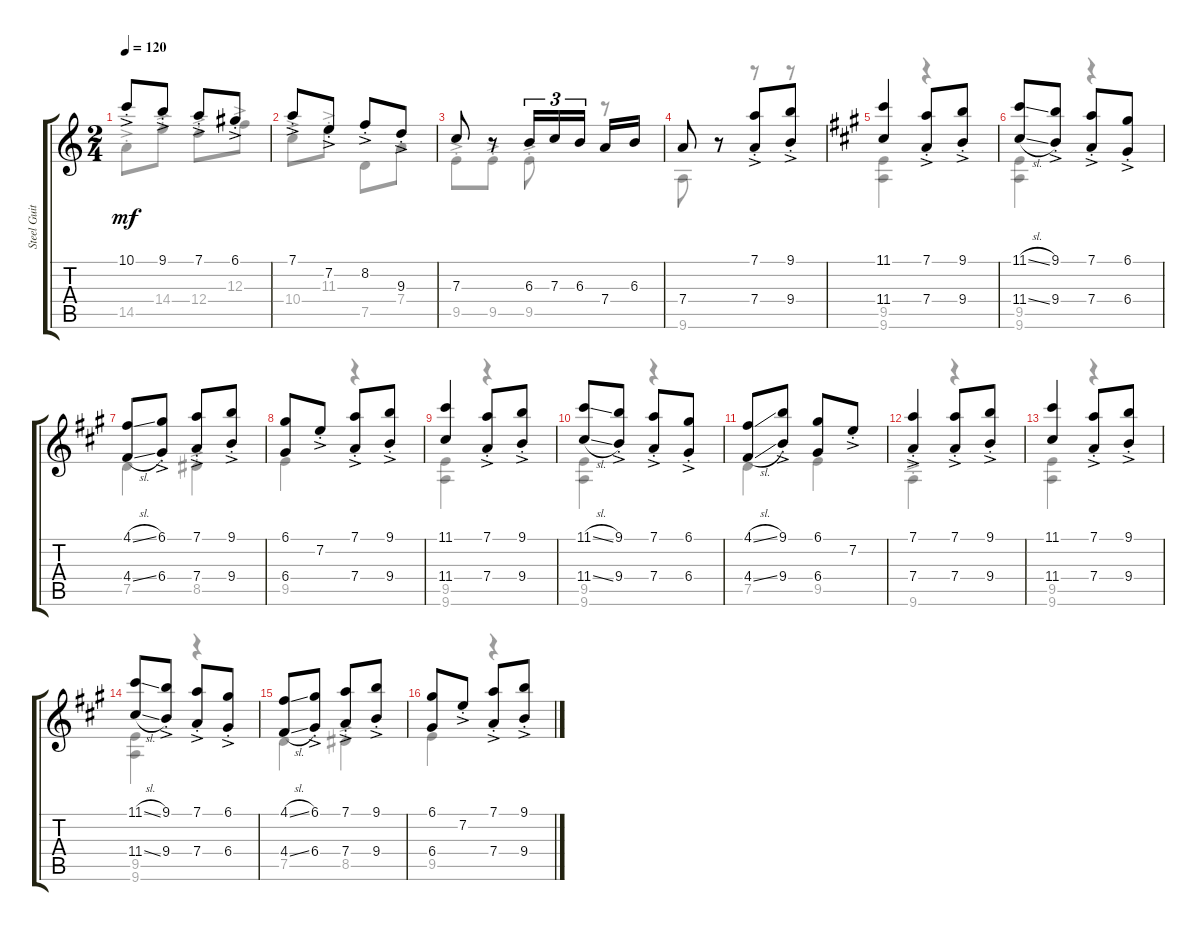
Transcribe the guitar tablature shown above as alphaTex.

\track ("Steel Guitar" "Steel Guit") {instrument acousticguitarsteel}
\staff {score tabs}
\tuning (D4 A3 F3 D3 G2 C2) {hide}
\voice
\ts (2 4)
\tempo 120
\clef g2
\ks aminor
10.1{ac st}.8{dy mf} 9.1{ac st}.8 7.1{ac st}.8 6.1{ac st}.8 |
7.1{ac st}.8 7.2{ac st}.8 8.2{ac st}.8 9.3{ac st}.8 |
7.3.8 r.8 6.3.16{tu (3 2)} 7.3.16{tu (3 2)} 6.3.16{tu (3 2)} 7.4.16 6.3.16 |
7.4.8 r.8 (7.1{ac st} 7.4{ac st}).8 (9.1{ac st} 9.4{ac st}).8 |
\section ("" "")
\ks a
(11.1 11.4).4 (7.1{ac st} 7.4{ac st}).8 (9.1{ac st} 9.4{ac st}).8 |
(11.1{sl} 11.4{sl}).8 (9.1{ac st} 9.4{ac st}).8 (7.1{ac st} 7.4{ac st}).8 (6.1{ac st} 6.4{ac st}).8 |
(4.1{sl} 4.4{sl}).8 (6.1{ac st} 6.4{ac st}).8 (7.1{ac st} 7.4{ac st}).8 (9.1{ac st} 9.4{ac st}).8 |
(6.1 6.4).8 7.2{ac st}.8 (7.1{ac st} 7.4{ac st}).8 (9.1{ac st} 9.4{ac st}).8 |
(11.1 11.4).4 (7.1{ac st} 7.4{ac st}).8 (9.1{ac st} 9.4{ac st}).8 |
(11.1{sl} 11.4{sl}).8 (9.1{ac st} 9.4{ac st}).8 (7.1{ac st} 7.4{ac st}).8 (6.1{ac st} 6.4{ac st}).8 |
(4.1{sl} 4.4{sl}).8 (9.1{ac st} 9.4).8 (6.1 6.4).8 7.2{ac st}.8 |
(7.1{ac st} 7.4{ac st}).4 (7.1{ac st} 7.4{ac st}).8 (9.1{ac st} 9.4{ac st}).8 |
\section ("" "")
(11.1 11.4).4 (7.1{ac st} 7.4{ac st}).8 (9.1{ac st} 9.4{ac st}).8 |
(11.1{sl} 11.4{sl}).8 (9.1{ac st} 9.4{ac st}).8 (7.1{ac st} 7.4{ac st}).8 (6.1{ac st} 6.4{ac st}).8 |
(4.1{sl} 4.4{sl}).8 (6.1{ac st} 6.4{ac st}).8 (7.1{ac st} 7.4{ac st}).8 (9.1{ac st} 9.4{ac st}).8 |
(6.1 6.4).8 7.2{ac st}.8 (7.1{ac st} 7.4{ac st}).8 (9.1{ac st} 9.4{ac st}).8
\voice
\clef g2
\ottava regular
\simile none
\ks aminor
14.5{ac st}.8{dy mf} 14.4{ac st}.8 12.4{ac st}.8 12.3{ac st}.8 |
10.4{ac st}.8 11.3{ac st}.8 7.5.8 7.4.8 |
9.5{ac st}.8 9.5{ac st}.8 9.5{ac st}.8 r.8 |
9.6.8 r.8 r.8 r.8 |
\ks a
(9.5 9.6).4 r.4 |
(9.5 9.6).4 r.4 |
7.5.4 8.5{ac st}.4 |
9.5.4 r.4 |
(9.5 9.6).4 r.4 |
(9.5 9.6).4 r.4 |
7.5.4 9.5.4 |
9.6{ac st}.4 r.4 |
(9.5 9.6).4 r.4 |
(9.5 9.6).4 r.4 |
7.5.4 8.5{ac st}.4 |
9.5.4 r.4
